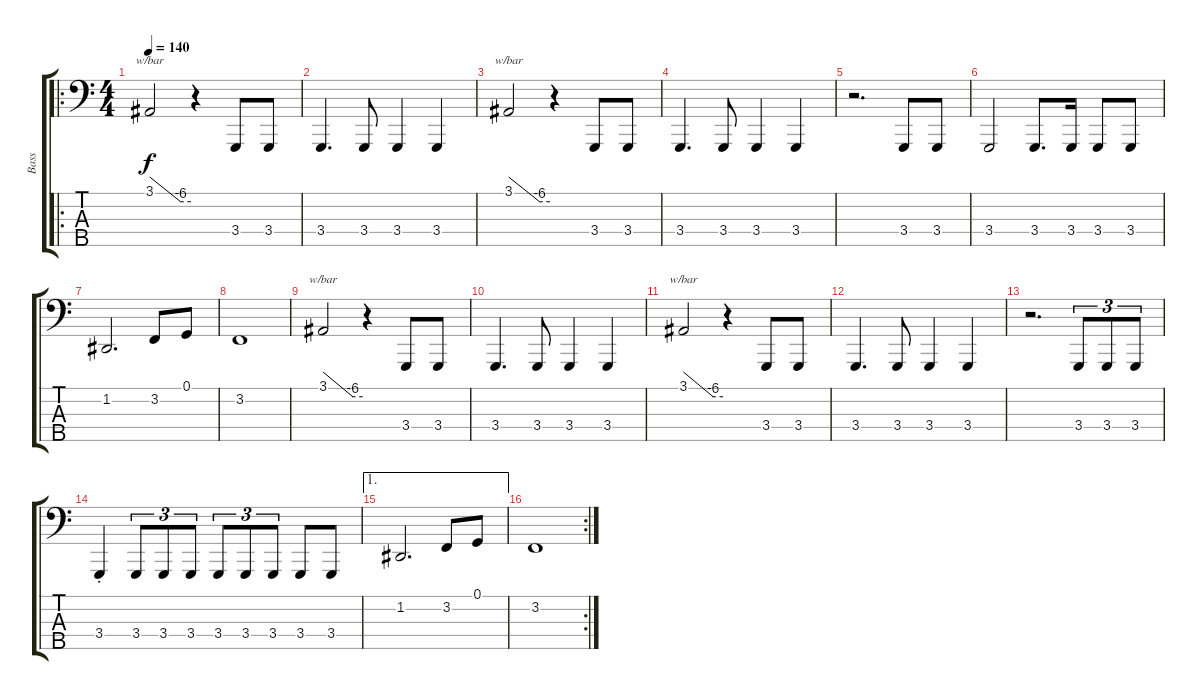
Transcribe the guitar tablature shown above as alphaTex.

\track ("Bass" "Bass") {instrument lead2sawtooth}
\staff {score tabs}
\tuning (G2 D2 A1 E1 B0) {hide}
\ro
\ts (4 4)
\tempo 140
\clef f4
\ks c
3.1.2{tbe (custom default 0 0 45 -24 60 -24) dy f} r.4 3.4.8 3.4.8 |
3.4.4{d} 3.4.8 3.4.4 3.4.4 |
3.1.2{tbe (custom default 0 0 45 -24 60 -24)} r.4 3.4.8 3.4.8 |
3.4.4{d} 3.4.8 3.4.4 3.4.4 |
r.2{d} 3.4.8 3.4.8 |
3.4.2 3.4.8{d} 3.4.16 3.4.8 3.4.8 |
1.2.2{d} 3.2.8 0.1.8 |
3.2.1 |
3.1.2{tbe (custom default 0 0 45 -24 60 -24)} r.4 3.4.8 3.4.8 |
3.4.4{d} 3.4.8 3.4.4 3.4.4 |
3.1.2{tbe (custom default 0 0 45 -24 60 -24)} r.4 3.4.8 3.4.8 |
3.4.4{d} 3.4.8 3.4.4 3.4.4 |
r.2{d} 3.4.8{tu (3 2)} 3.4.8{tu (3 2)} 3.4.8{tu (3 2)} |
3.4{st}.4 3.4.8{tu (3 2)} 3.4.8{tu (3 2)} 3.4.8{tu (3 2)} 3.4.8{tu (3 2)} 3.4.8{tu (3 2)} 3.4.8{tu (3 2)} 3.4.8 3.4.8 |
\ae 1
1.2.2{d} 3.2.8 0.1.8 |
\rc 2
3.2.1
